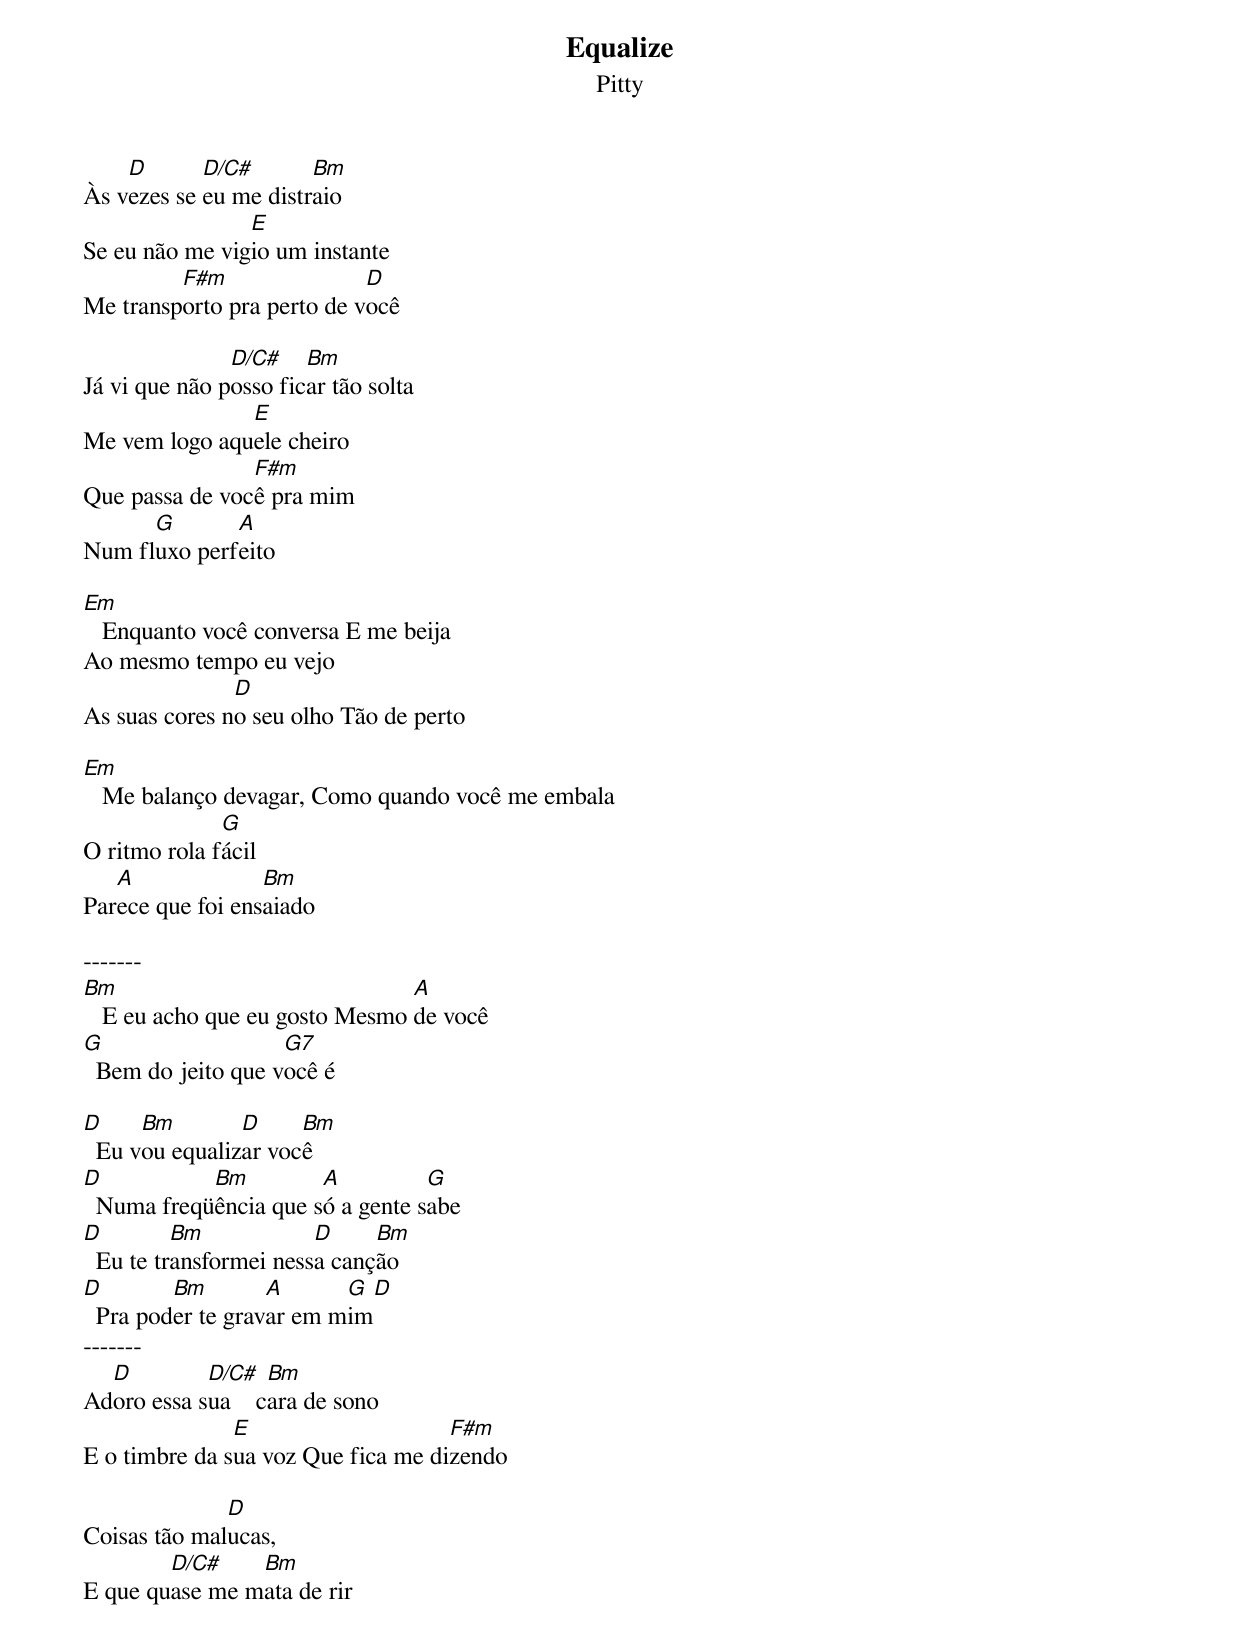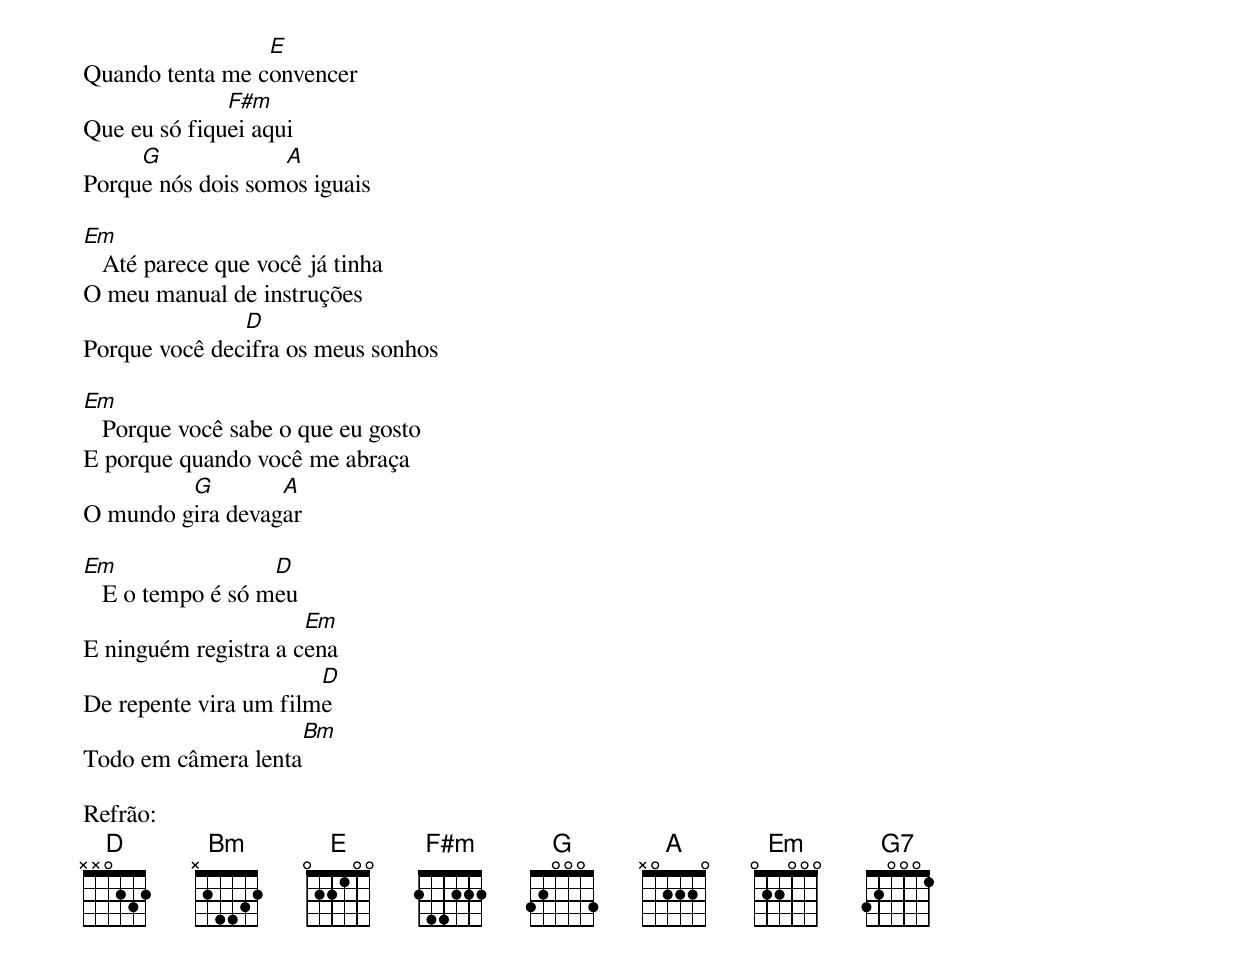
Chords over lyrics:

Equalize
Pitty


    D       D/C#       Bm
Às vezes se eu me distraio
                E
Se eu não me vigio um instante
         F#m                D
Me transporto pra perto de você

               D/C#    Bm
Já vi que não posso ficar tão solta
               E
Me vem logo aquele cheiro
                F#m
Que passa de você pra mim
      G       A
Num fluxo perfeito

Em
   Enquanto você conversa E me beija
Ao mesmo tempo eu vejo
               D
As suas cores no seu olho Tão de perto

Em
   Me balanço devagar, Como quando você me embala
              G
O ritmo rola fácil
   A              Bm
Parece que foi ensaiado

-------
Bm                              A
   E eu acho que eu gosto Mesmo de você
G                   G7
  Bem do jeito que você é

D     Bm        D     Bm
  Eu vou equalizar você
D           Bm         A          G
  Numa freqüência que só a gente sabe
D         Bm            D     Bm
  Eu te transformei nessa canção
D        Bm        A      G   D
  Pra poder te gravar em mim
-------
  D         D/C#   Bm
Adoro essa sua    cara de sono
               E                    F#m
E o timbre da sua voz Que fica me dizendo

              D
Coisas tão malucas,
        D/C#    Bm
E que quase me mata de rir
                 E
Quando tenta me convencer
              F#m
Que eu só fiquei aqui
     G             A
Porque nós dois somos iguais

Em
   Até parece que você já tinha
O meu manual de instruções
               D
Porque você decifra os meus sonhos

Em
   Porque você sabe o que eu gosto
E porque quando você me abraça
         G        A
O mundo gira devagar

Em                 D
   E o tempo é só meu
                      Em
E ninguém registra a cena
                       D
De repente vira um filme
                     Bm
Todo em câmera lenta

Refrão:
